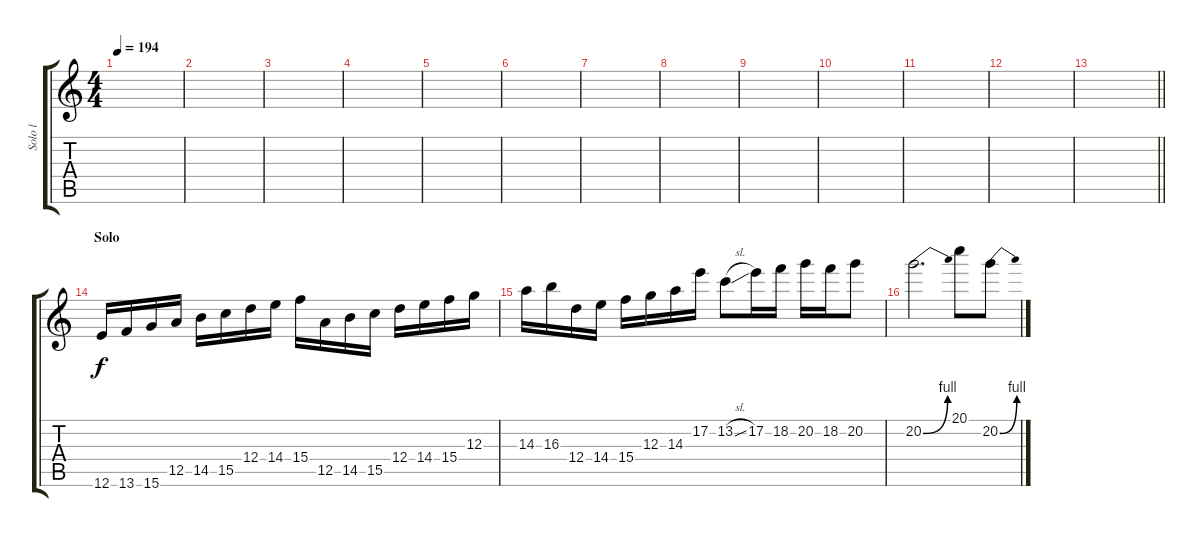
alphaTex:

\track ("Solo l" "Solo l") {instrument overdrivenguitar}
\staff {score tabs}
\tuning (E4 B3 G3 D3 A2 E2) {hide}
\ts (4 4)
\tempo 194
\clef g2
\ks c
|
|
|
|
|
|
|
|
|
|
|
|
\barLineRight lightlight
|
\section ("" "Solo")
12.6.16 13.6.16 15.6.16 12.5.16 14.5.16 15.5.16 12.4.16 14.4.16 15.4.16 12.5.16 14.5.16 15.5.16 12.4.16 14.4.16 15.4.16 12.3.16 |
14.3.16 16.3.16 12.4.16 14.4.16 15.4.16 12.3.16 14.3.16 17.2.16 13.2{sl}.8 17.2.16 18.2.16 20.2.16 18.2.16 20.2.8 |
20.2{be (bend 0 0 60 4)}.2{d} 20.1.8 20.2{be (bend 0 0 60 4)}.8
